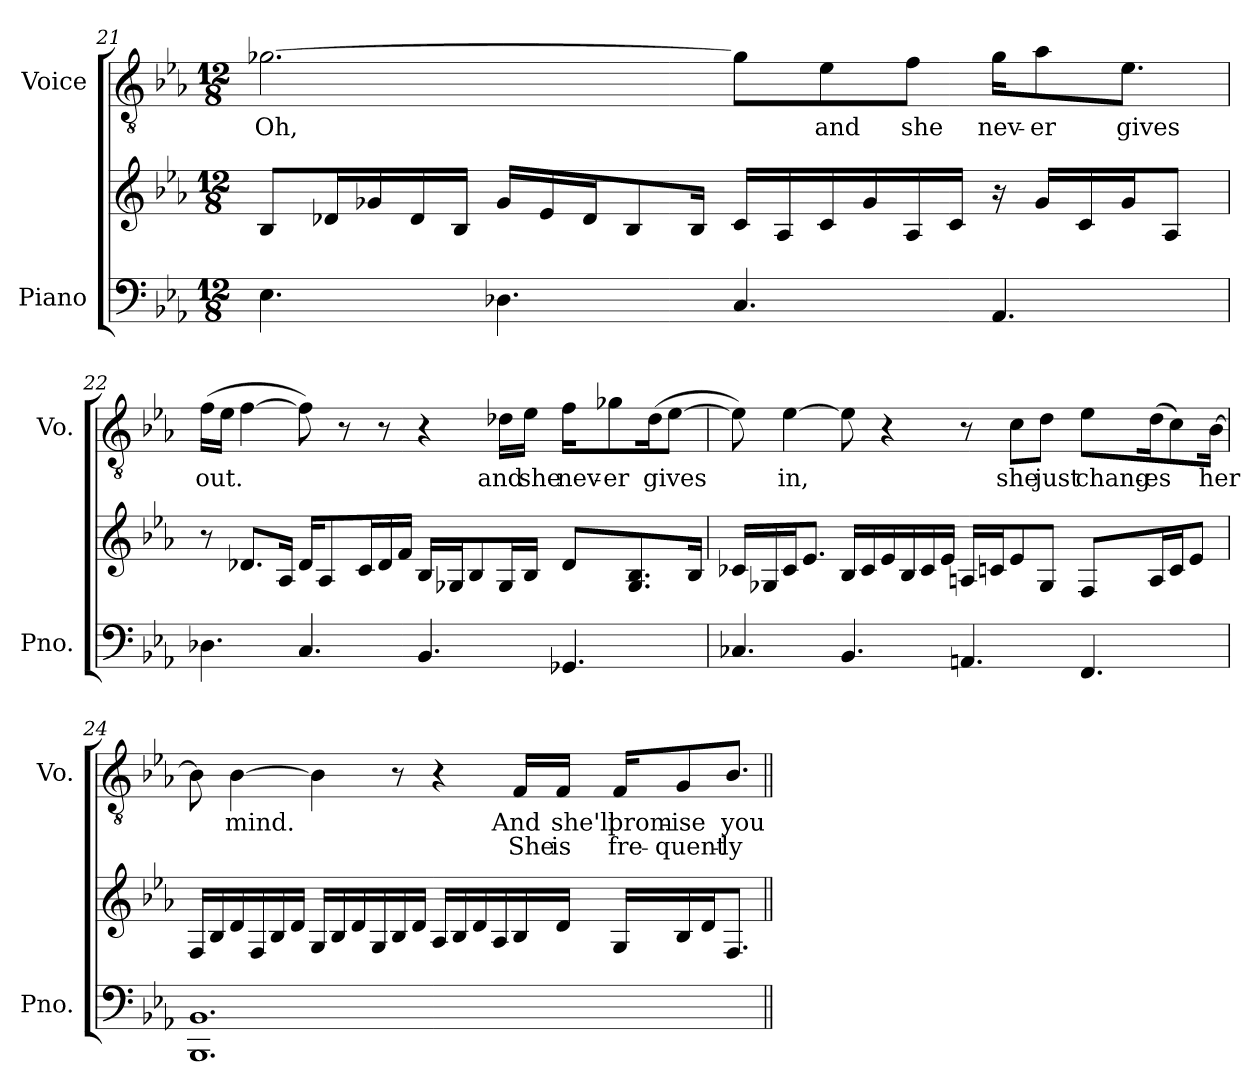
**kern	**kern	**kern	**text	**text
*part2	*part2	*part1	*part1	*part1
*staff3	*staff2	*staff1	*staff1	*staff1
*I"Piano	*	*I"Voice	*	*
*I'Pno.	*	*I'Vo.	*	*
!!LO:LB:g=z
*clefF4	*clefG2	*clefGv2	*	*
*k[b-e-a-]	*k[b-e-a-]	*k[b-e-a-]	*	*
*M12/8	*M12/8	*M12/8	*	*
=21	=21	=21	=21	=21
!	!	!	!LO:LY:b	!
4.E-\	8B-/L	[2.g-X\	Oh,	.
.	16d-X/L	.	.	.
.	16g-X/	.	.	.
.	16d-/	.	.	.
.	16B-/JJ	.	.	.
4.D-X\	16g-/LL	.	.	.
.	16e-/	.	.	.
.	16d-/J	.	.	.
.	8B-/	.	.	.
.	16B-/Jk	.	.	.
4.C/	16c/LL	8g-\L]	.	.
.	16A-/	.	.	.
!	!	!	!LO:LY:b	!
.	16c/	8e-\	and	.
.	16g-/	.	.	.
!	!	!	!LO:LY:b	!
.	16A-/	8f\J	she	.
.	16c/JJ	.	.	.
!	!	!	!LO:LY:b	!
4.AA-/	16r	16g-\KL	nev-	.
!	!	!	!LO:LY:b	!
.	16g-/LL	8a-\	-er	.
.	16c/	.	.	.
!	!	!	!LO:LY:b	!
.	16g-/J	8.e-\J	gives	.
.	8A-/J	.	.	.
=22	=22	=22	=22	=22
!	!	!	!LO:LY:b	!
4.D-X\	8r	(16f\LL	out.	.
.	.	16e-\JJ	.	.
.	8.d-X/L	[4f\	.	.
.	16A-/Jk	.	.	.
4.C/	16d-/KL	8f\])	.	.
.	8A-/	.	.	.
.	.	8r	.	.
.	16c/L	.	.	.
.	16d-/	8r	.	.
.	16f/JJ	.	.	.
4.BB-/	16B-/LL	4r	.	.
.	16G-X/J	.	.	.
.	8B-/	.	.	.
!	!	!	!LO:LY:b	!
.	16G-/L	16d-X\LL	and	.
!	!	!	!LO:LY:b	!
.	16B-/JJ	16e-\JJ	she	.
!	!	!	!LO:LY:b	!
4.GG-X/	8d-/L	16f\KL	nev-	.
!	!	!	!LO:LY:b	!
.	.	8g-X\	-er	.
.	8.G-/ 8.B-/	.	.	.
!	!	!	!LO:LY:b	!
.	.	(16d-\K	gives	.
.	.	[8e-\J	.	.
.	16B-/Jk	.	.	.
!!LO:LB:g=z
=23	=23	=23	=23	=23
4.C-X/	16c-X/LL	8e-\])	.	.
.	16G-X/	.	.	.
!	!	!	!LO:LY:b	!
.	16c-/J	[4e-\	in,	.
.	8.e-/J	.	.	.
4.BB-/	16B-/LL	8e-\]	.	.
.	16c-/	.	.	.
.	16e-/	4r	.	.
.	16B-/	.	.	.
.	16c-/	.	.	.
.	16e-/JJ	.	.	.
4.AAn/	16An/LL	8r	.	.
.	16cn/J	.	.	.
!	!	!	!LO:LY:b	!
.	8e-/	8c\L	she	.
!	!	!	!LO:LY:b	!
.	8G-/J	8d\J	just	.
!	!	!	!LO:LY:b	!
4.FF/	8F/L	8e-\L	chang-	.
!	!	!	!LO:LY:b	!
.	16A/L	(16d\K	-es	.
.	16c/J	8c\)	.	.
.	8e-/J	.	.	.
!	!	!	!LO:LY:b	!
.	.	[16B-\Jk	her	.
=24	=24	=24	=24	=24
1.BBB- 1.BB-	16F/LL	8B-\]	.	.
.	16B-/	.	.	.
!	!	!	!LO:LY:b	!
.	16d/	[4B-\	mind.	.
.	16F/	.	.	.
.	16B-/	.	.	.
.	16d/JJ	.	.	.
.	16G/LL	4B-\]	.	.
.	16B-/	.	.	.
.	16d/	.	.	.
.	16G/	.	.	.
.	16B-/	8r	.	.
.	16d/JJ	.	.	.
.	16A-/LL	4r	.	.
.	16B-/	.	.	.
.	16d/	.	.	.
.	16A-/	.	.	.
!	!	!	!LO:LY:b	!LO:LY:b
.	16B-/	16F/LL	And	She
!	!	!	!LO:LY:b	!LO:LY:b
.	16d/JJ	16F/JJ	she'll	is
!	!	!	!LO:LY:b	!LO:LY:b
.	16G/LL	16F/KL	prom-	fre-
!	!	!	!LO:LY:b	!LO:LY:b
.	16B-/	8G/	-ise	-quent-
.	16d/J	.	.	.
!	!	!	!LO:LY:b	!LO:LY:b
.	8.F/J	8.B-/J	you	-ly
=||	=||	=||	=||	=||
*-	*-	*-	*-	*-
